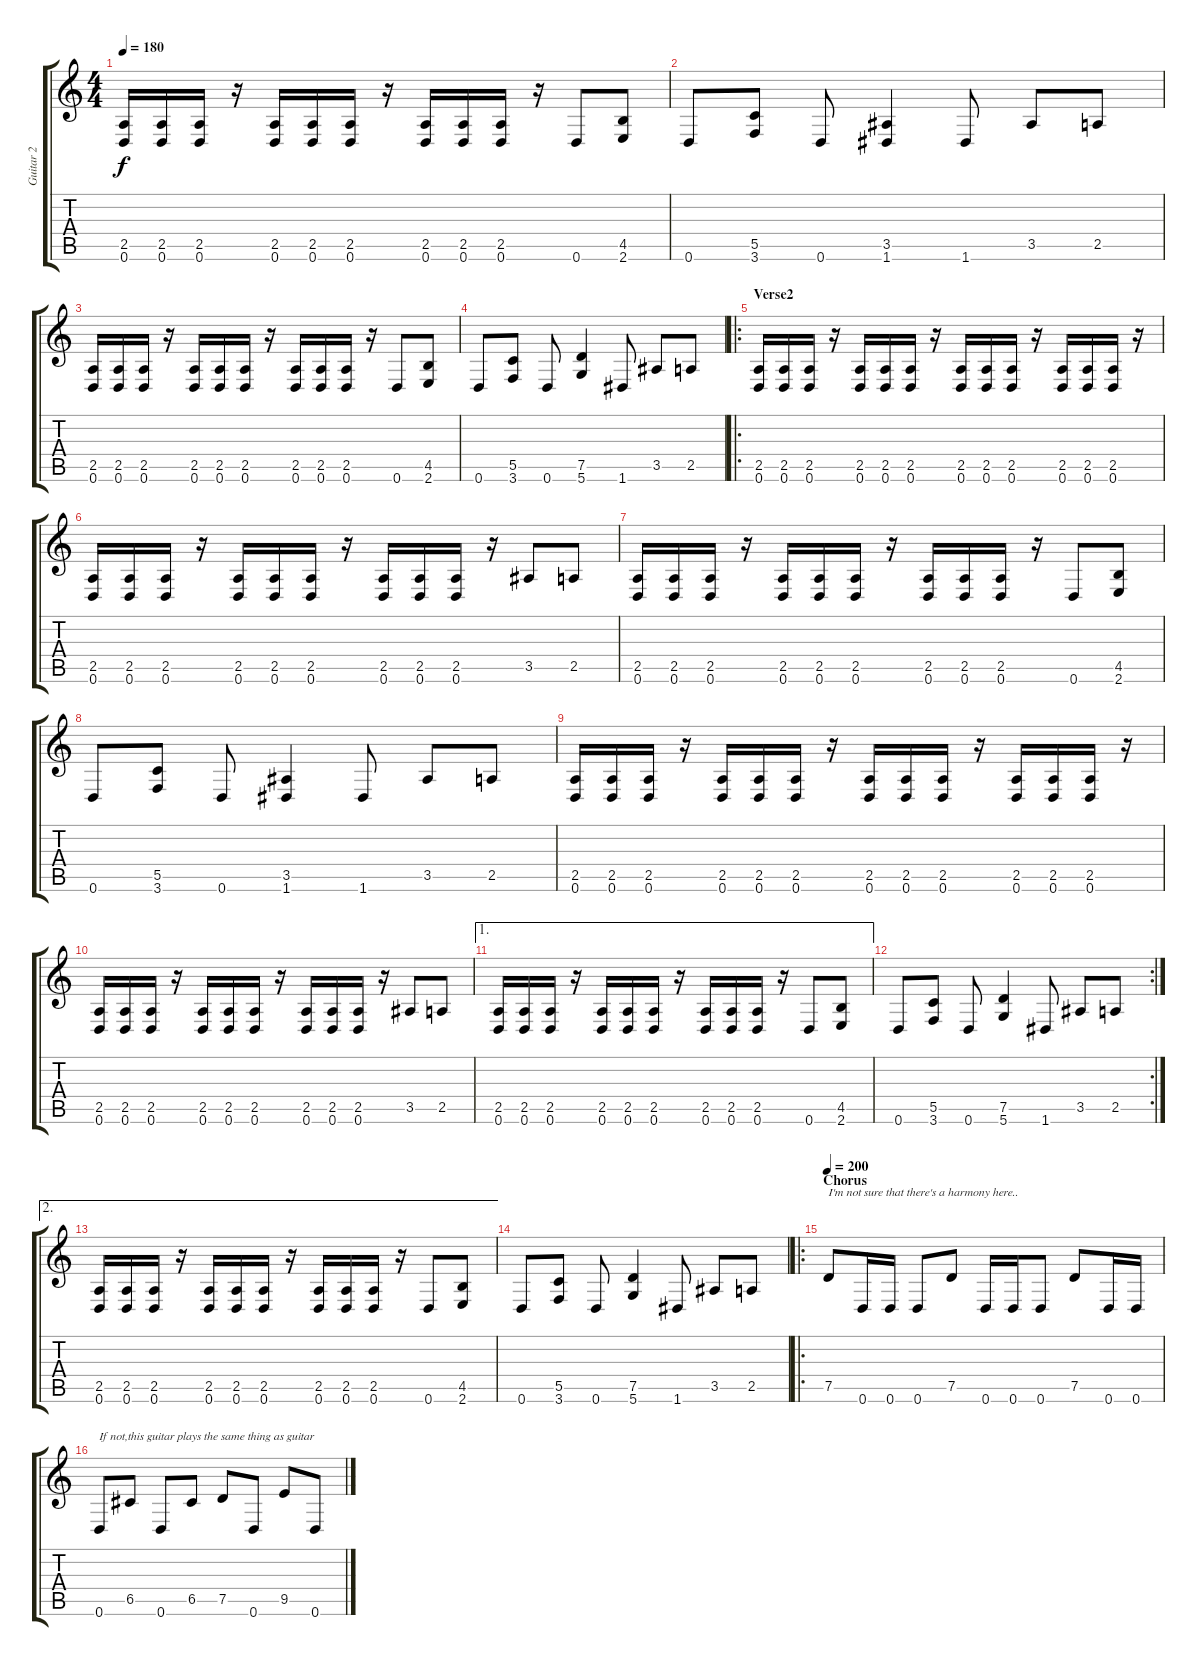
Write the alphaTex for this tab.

\track ("Guitar 2" "Guitar 2") {instrument overdrivenguitar}
\staff {score tabs}
\tuning (D4 A3 F3 C3 G2 D2) {hide}
\ts (4 4)
\tempo 180
\clef g2
\ks c
(2.5 0.6).16{dy f} (2.5 0.6).16 (2.5 0.6).16 r.16 (2.5 0.6).16 (2.5 0.6).16 (2.5 0.6).16 r.16 (2.5 0.6).16 (2.5 0.6).16 (2.5 0.6).16 r.16 0.6.8 (4.5 2.6).8 |
0.6.8 (5.5 3.6).8 0.6.8 (3.5 1.6).4 1.6.8 3.5.8 2.5.8 |
(2.5 0.6).16 (2.5 0.6).16 (2.5 0.6).16 r.16 (2.5 0.6).16 (2.5 0.6).16 (2.5 0.6).16 r.16 (2.5 0.6).16 (2.5 0.6).16 (2.5 0.6).16 r.16 0.6.8 (4.5 2.6).8 |
0.6.8 (5.5 3.6).8 0.6.8 (7.5 5.6).4 1.6.8 3.5.8 2.5.8 |
\ro
\section ("" "Verse2")
(2.5 0.6).16 (2.5 0.6).16 (2.5 0.6).16 r.16 (2.5 0.6).16 (2.5 0.6).16 (2.5 0.6).16 r.16 (2.5 0.6).16 (2.5 0.6).16 (2.5 0.6).16 r.16 (2.5 0.6).16 (2.5 0.6).16 (2.5 0.6).16 r.16 |
(2.5 0.6).16 (2.5 0.6).16 (2.5 0.6).16 r.16 (2.5 0.6).16 (2.5 0.6).16 (2.5 0.6).16 r.16 (2.5 0.6).16 (2.5 0.6).16 (2.5 0.6).16 r.16 3.5.8 2.5.8 |
(2.5 0.6).16 (2.5 0.6).16 (2.5 0.6).16 r.16 (2.5 0.6).16 (2.5 0.6).16 (2.5 0.6).16 r.16 (2.5 0.6).16 (2.5 0.6).16 (2.5 0.6).16 r.16 0.6.8 (4.5 2.6).8 |
0.6.8 (5.5 3.6).8 0.6.8 (3.5 1.6).4 1.6.8 3.5.8 2.5.8 |
(2.5 0.6).16 (2.5 0.6).16 (2.5 0.6).16 r.16 (2.5 0.6).16 (2.5 0.6).16 (2.5 0.6).16 r.16 (2.5 0.6).16 (2.5 0.6).16 (2.5 0.6).16 r.16 (2.5 0.6).16 (2.5 0.6).16 (2.5 0.6).16 r.16 |
(2.5 0.6).16 (2.5 0.6).16 (2.5 0.6).16 r.16 (2.5 0.6).16 (2.5 0.6).16 (2.5 0.6).16 r.16 (2.5 0.6).16 (2.5 0.6).16 (2.5 0.6).16 r.16 3.5.8 2.5.8 |
\ae 1
(2.5 0.6).16 (2.5 0.6).16 (2.5 0.6).16 r.16 (2.5 0.6).16 (2.5 0.6).16 (2.5 0.6).16 r.16 (2.5 0.6).16 (2.5 0.6).16 (2.5 0.6).16 r.16 0.6.8 (4.5 2.6).8 |
\rc 2
0.6.8 (5.5 3.6).8 0.6.8 (7.5 5.6).4 1.6.8 3.5.8 2.5.8 |
\ae 2
(2.5 0.6).16 (2.5 0.6).16 (2.5 0.6).16 r.16 (2.5 0.6).16 (2.5 0.6).16 (2.5 0.6).16 r.16 (2.5 0.6).16 (2.5 0.6).16 (2.5 0.6).16 r.16 0.6.8 (4.5 2.6).8 |
0.6.8 (5.5 3.6).8 0.6.8 (7.5 5.6).4 1.6.8 3.5.8 2.5.8 |
\ro
\section ("" "Chorus")
\tempo 200
7.5.8{txt "I'm not sure that there's a harmony here.." volume 10} 0.6.16 0.6.16 0.6.8 7.5.8 0.6.16 0.6.16 0.6.8 7.5.8 0.6.16 0.6.16 |
0.6.8{txt "If not,this guitar plays the same thing as guitar"} 6.5.8 0.6.8 6.5.8 7.5.8 0.6.8 9.5.8 0.6.8
